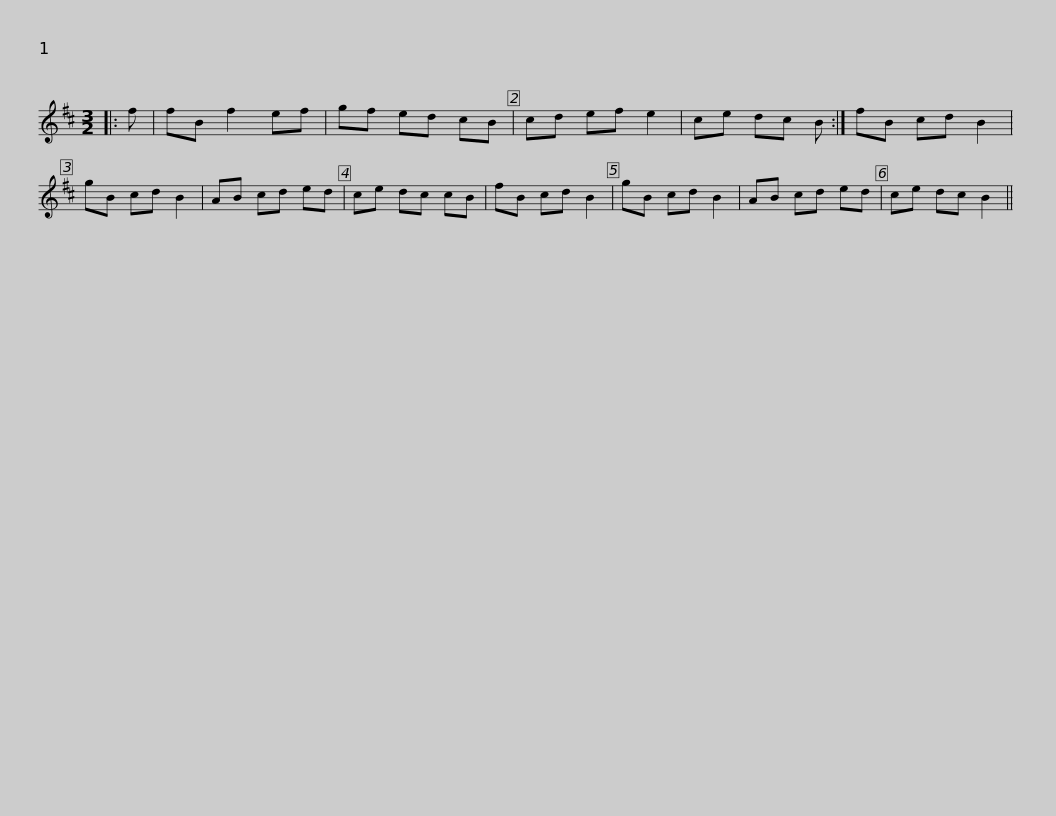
X:1
L:1/8
M:3/2
I:linebreak $
K:D
V:1 treble
V:1
|: f | fB f2 ef | gf ed cB | cd ef e2 | ce dc B :| %5
 fB cd B2 | gB cd B2 | AB cd ed |$ ce dc cB | fB cd B2 | %10
 gB cd B2 | AB cd ed | ce dc B2 || %13
